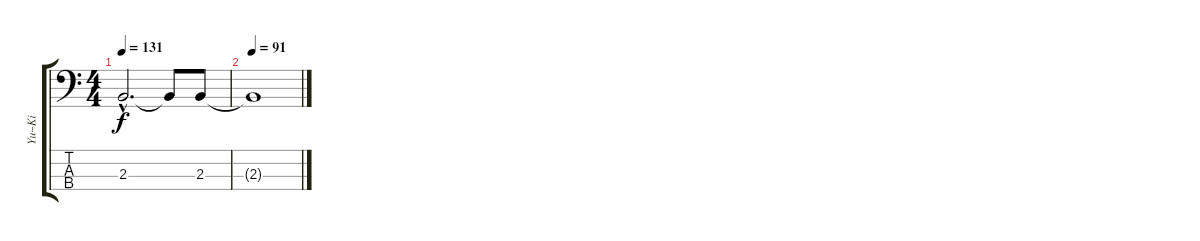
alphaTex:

\track ("Yu~Ki" "Yu~Ki") {instrument electricbasspick}
\staff {score tabs}
\tuning (G2 D2 A1 E1) {hide}
\ts (4 4)
\tempo 131
\clef f4
\ks c
2.3{hac}.2{d dy f} 2.3{t}.8 2.3.8 |
\tempo 91
2.3{t}.1
